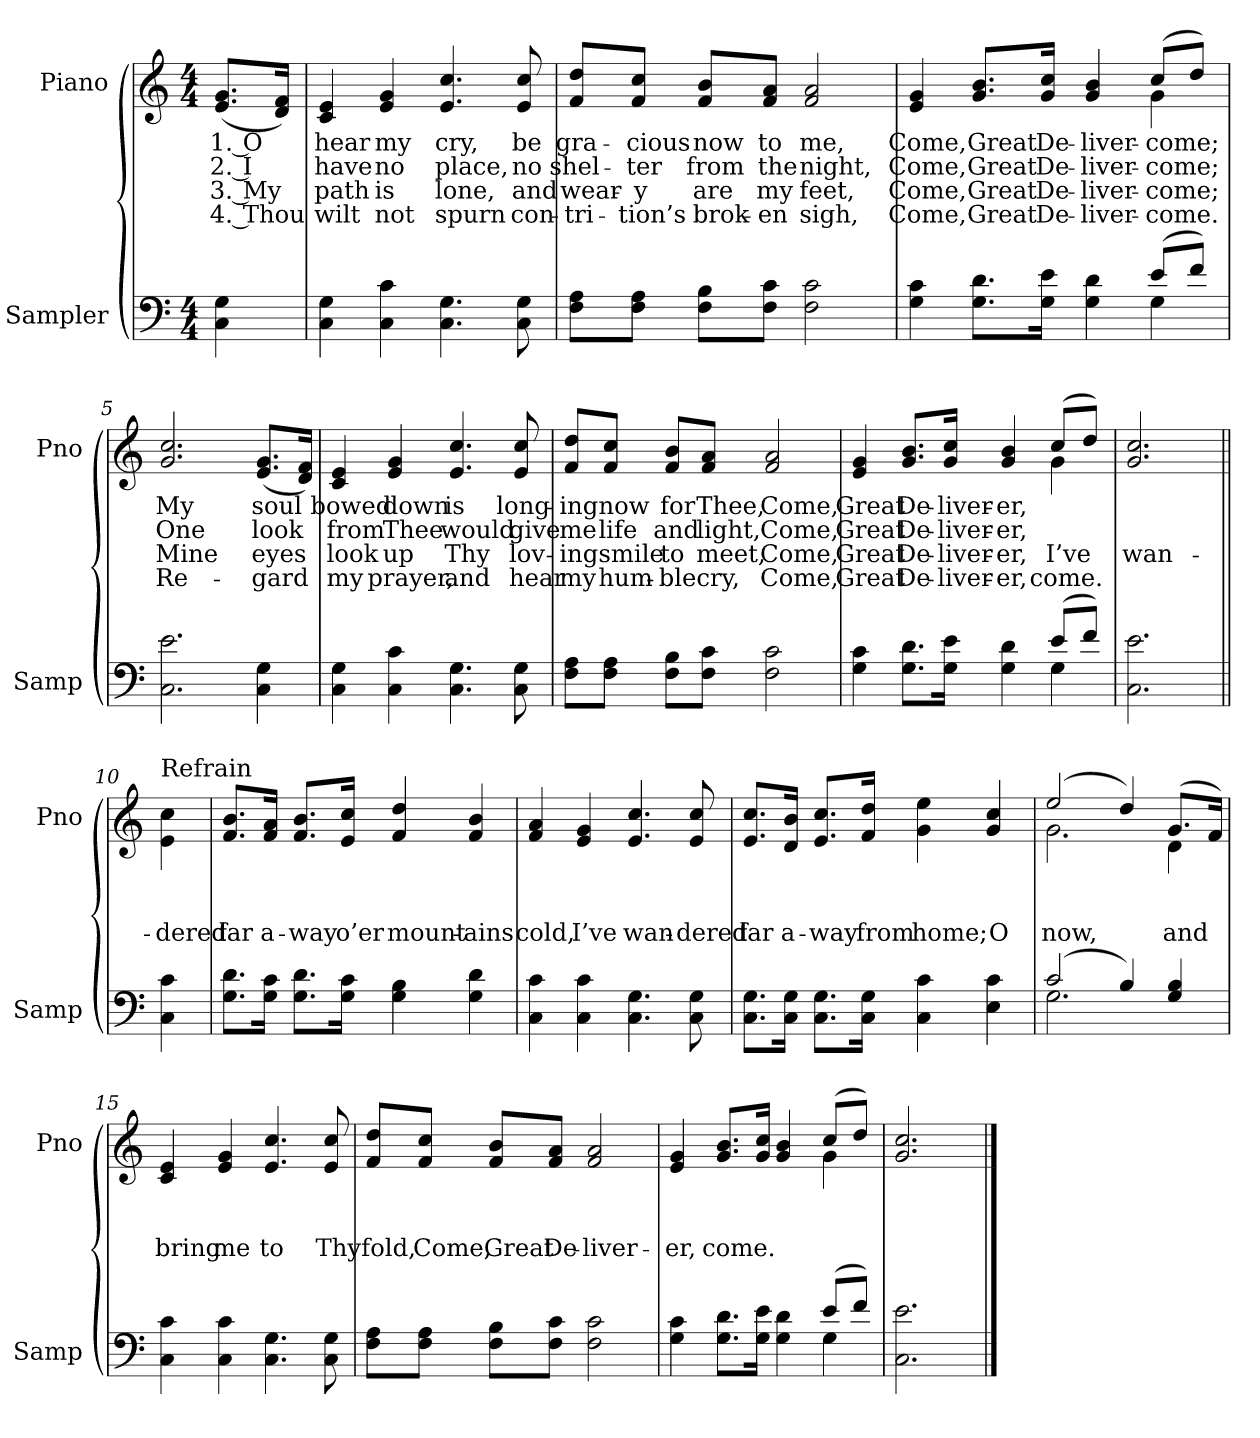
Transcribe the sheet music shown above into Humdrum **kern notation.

**kern	**kern	**text	**text	**text	**text
*part2	*part1	*part1	*part1	*part1	*part1
*staff2	*staff1	*staff1	*staff1	*staff1	*staff1
*I"Sampler	*I"Piano	*	*	*	*
*I'Samp	*I'Pno	*	*	*	*
*clefF4	*clefG2	*	*	*	*
*M4/4	*M4/4	*	*	*	*
=1	=1	=1	=1	=1	=1
4C 4G	(8.e/ 8.g/L	1. O	2. I	3. My	4. Thou
.	16d/ 16f/Jk)	.	.	.	.
=2	=2	=2	=2	=2	=2
4C 4G	4c 4e	hear	have	path	wilt
4C 4c	4e 4g	my	no	is	not
4.C 4.G	4.e 4.cc	cry,	place,	lone,	spurn
8C 8G	8e 8cc	be	no	and	con-
=3	=3	=3	=3	=3	=3
8F\ 8A\L	8f/ 8dd/L	gra-	shel-	wear-	-tri-
8F\ 8A\J	8f/ 8cc/J	-cious	-ter	-y	-tion’s
8F\ 8B\L	8f/ 8b/L	now	from	are	brok-
8F\ 8c\J	8f/ 8a/J	to	the	my	-en
2F 2c	2f 2a	me,	night,	feet,	sigh,
=4	=4	=4	=4	=4	=4
*^	*^	*	*	*	*
4G 4c	2.ryy	4e 4g	2.ryy	Come,	Come,	Come,	Come,
8.G\ 8.d\L	.	8.g/ 8.b/L	.	Great	Great	Great	Great
16G\ 16e\Jk	.	16g/ 16cc/Jk	.	De-	De-	De-	De-
4G 4d	.	4g 4b	.	-liver-	-liver-	-liver-	-liver-
(8e/L	4G	(8cc/L	4g	come;	come;	come;	come.
8f/J)	.	8dd/J)	.	.	.	.	.
*v	*v	*	*	*	*	*	*
*	*v	*v	*	*	*	*
=5	=5	=5	=5	=5	=5
2.C 2.e	2.g 2.cc	My	One	Mine	Re-
4C 4G	(8.e/ 8.g/L	soul	look	eyes	-gard
.	16d/ 16f/Jk)	.	.	.	.
=6	=6	=6	=6	=6	=6
4C 4G	4c 4e	bowed	from	look	my
4C 4c	4e 4g	down	Thee	up	prayer,
4.C 4.G	4.e 4.cc	is	would	Thy	and
8C 8G	8e 8cc	long-	give	lov-	hear
=7	=7	=7	=7	=7	=7
8F\ 8A\L	8f/ 8dd/L	-ing	me	-ing	my
8F\ 8A\J	8f/ 8cc/J	now	life	smile	hum-
8F\ 8B\L	8f/ 8b/L	for	and	to	-ble
8F\ 8c\J	8f/ 8a/J	Thee,	light,	meet,	cry,
2F 2c	2f 2a	Come,	Come,	Come,	Come,
=8	=8	=8	=8	=8	=8
*^	*^	*	*	*	*
4G 4c	2.ryy	4e 4g	2.ryy	Great	Great	Great	Great
8.G\ 8.d\L	.	8.g/ 8.b/L	.	De-	De-	De-	De-
16G\ 16e\Jk	.	16g/ 16cc/Jk	.	-liver-	-liver-	-liver-	-liver-
4G 4d	.	4g 4b	.	-er,	-er,	-er,	-er,
(8e/L	4G	(8cc/L	4g	.	.	I’ve	come.
8f/J)	.	8dd/J)	.	.	.	.	.
*v	*v	*	*	*	*	*	*
*	*v	*v	*	*	*	*
=9	=9	=9	=9	=9	=9
2.C 2.e	2.g 2.cc	.	.	wan-	.
=10||	=10||	=10||	=10||	=10||	=10||
!	!LO:TX:t=Refrain	!	!	!	!
4C 4c	4e\ 4cc\	.	.	-dered	.
=11	=11	=11	=11	=11	=11
8.G\ 8.d\L	8.f/ 8.b/L	.	.	far	.
16G\ 16c\Jk	16f/ 16a/Jk	.	.	a-	.
8.G\ 8.d\L	8.f/ 8.b/L	.	.	-way	.
16G\ 16c\Jk	16e/ 16cc/Jk	.	.	o’er	.
4G 4B	4f 4dd	.	.	mount-	.
4G 4d	4f 4b	.	.	-ains	.
=12	=12	=12	=12	=12	=12
4C 4c	4f 4a	.	.	cold,	.
4C 4c	4e 4g	.	.	I’ve	.
4.C 4.G	4.e 4.cc	.	.	wan-	.
8C 8G	8e 8cc	.	.	-dered	.
=13	=13	=13	=13	=13	=13
8.C\ 8.G\L	8.e/ 8.cc/L	.	.	far	.
16C\ 16G\Jk	16d/ 16b/Jk	.	.	a-	.
8.C\ 8.G\L	8.e/ 8.cc/L	.	.	-way	.
16C\ 16G\Jk	16f/ 16dd/Jk	.	.	from	.
4C 4c	4g 4ee	.	.	home;	.
4E 4c	4g 4cc	.	.	O	.
=14	=14	=14	=14	=14	=14
*^	*^	*	*	*	*
(2c/	2.G	(2ee/	2.g	.	.	now,	.
4B/)	.	4dd/)	.	.	.	.	.
4G/ 4B/	4ryy	(8.g/L	4d	.	.	and	.
.	.	16f/Jk)	.	.	.	.	.
*v	*v	*	*	*	*	*	*
*	*v	*v	*	*	*	*
=15	=15	=15	=15	=15	=15
4C 4c	4c 4e	.	.	bring	.
4C 4c	4e 4g	.	.	me	.
4.C 4.G	4.e 4.cc	.	.	to	.
8C 8G	8e 8cc	.	.	Thy	.
=16	=16	=16	=16	=16	=16
8F\ 8A\L	8f/ 8dd/L	.	.	fold,	.
8F\ 8A\J	8f/ 8cc/J	.	.	Come,	.
8F\ 8B\L	8f/ 8b/L	.	.	Great	.
8F\ 8c\J	8f/ 8a/J	.	.	De-	.
2F 2c	2f 2a	.	.	-liver-	.
=17	=17	=17	=17	=17	=17
*^	*^	*	*	*	*
4G 4c	2.ryy	4e 4g	2.ryy	.	.	-er,	.
8.G\ 8.d\L	.	8.g/ 8.b/L	.	.	.	come.	.
16G\ 16e\Jk	.	16g/ 16cc/Jk	.	.	.	.	.
4G 4d	.	4g 4b	.	.	.	.	.
(8e/L	4G	(8cc/L	4g	.	.	.	.
8f/J)	.	8dd/J)	.	.	.	.	.
*v	*v	*	*	*	*	*	*
*	*v	*v	*	*	*	*
=18	=18	=18	=18	=18	=18
2.C 2.e	2.g 2.cc	.	.	.	.
==	==	==	==	==	==
*-	*-	*-	*-	*-	*-
